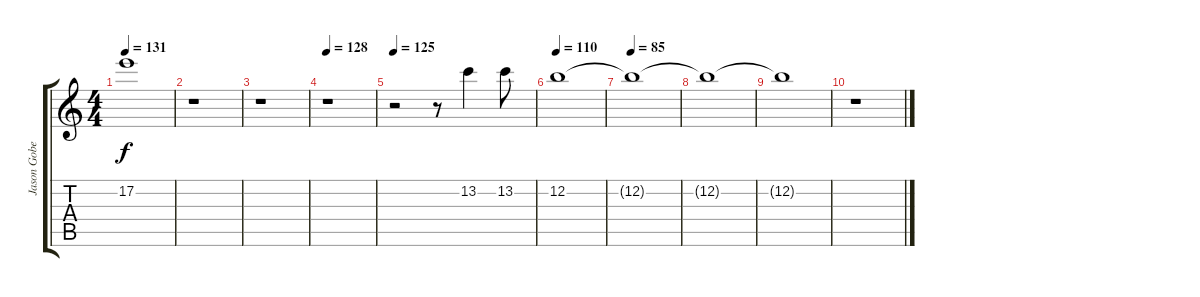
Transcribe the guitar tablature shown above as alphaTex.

\track ("Jason Gobel (clean tone)" "Jason Gobe") {instrument electricguitarclean}
\staff {score tabs}
\tuning (E4 B3 G3 D3 A2 E2) {hide}
\ts (4 4)
\tempo 131
\clef g2
\ks c
17.2{t}.1{dy f} |
r.1 |
r.1 |
\tempo 128
r.1 |
\tempo 125
r.2 r.8 13.2.4 13.2.8 |
\tempo 110
12.2.1 |
\tempo 85
12.2{t}.1 |
12.2{t}.1 |
12.2{t}.1 |
r.1
